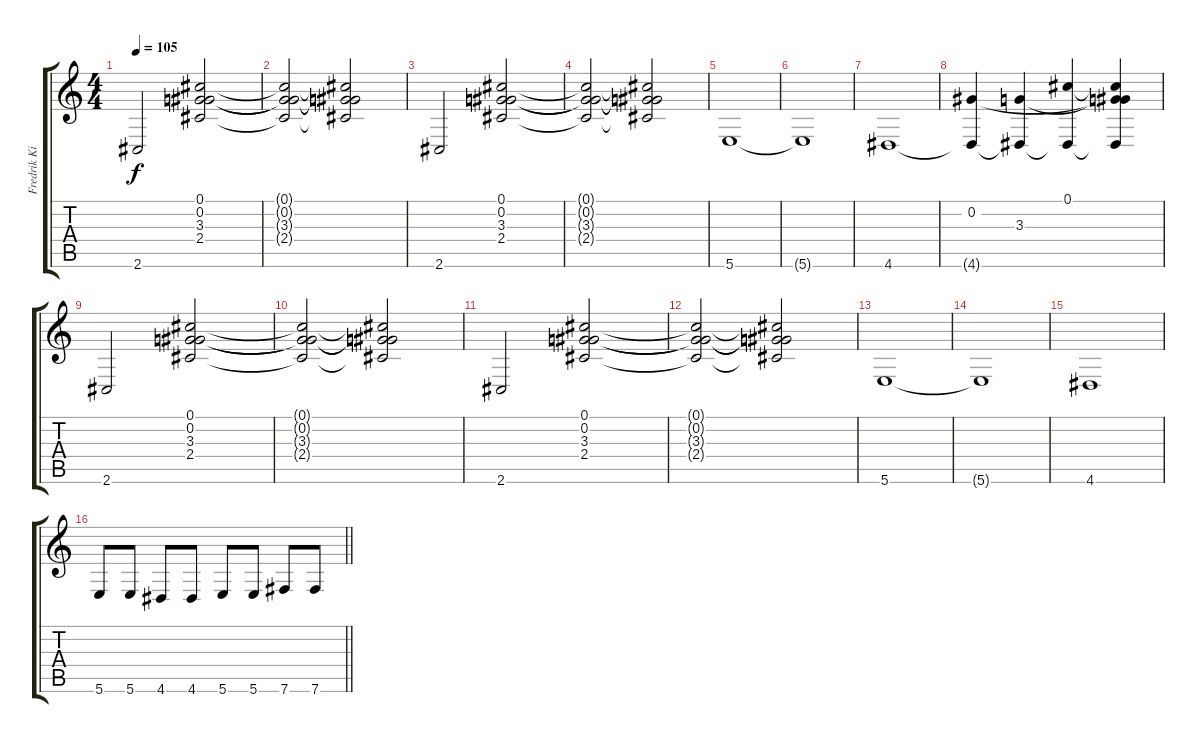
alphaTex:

\track ("Fredrik Kihlberg" "Fredrik Ki") {instrument distortionguitar}
\staff {score tabs}
\tuning (Db4 Ab3 E3 B2 Gb2 B1) {hide}
\ts (4 4)
\tempo 105
\clef g2
\ks c
2.6.2{dy f} (0.1 0.2 3.3 2.4).2 |
(0.1{t} 0.2{t} 3.3{t} 2.4{t}).2 (0.1{t} 0.2{t} 3.3{t} 2.4{t}).2 |
2.6.2 (0.1 0.2 3.3 2.4).2 |
(0.1{t} 0.2{t} 3.3{t} 2.4{t}).2 (0.1{t} 0.2{t} 3.3{t} 2.4{t}).2 |
5.6.1 |
5.6{t}.1 |
4.6.1 |
(0.2 4.6{t}).4 (3.3 4.6{t}).4 (0.1 4.6{t}).4 (0.1{t} 0.2{t} 3.3{t} 4.6{t}).4 |
2.6.2 (0.1 0.2 3.3 2.4).2 |
(0.1{t} 0.2{t} 3.3{t} 2.4{t}).2 (0.1{t} 0.2{t} 3.3{t} 2.4{t}).2 |
2.6.2 (0.1 0.2 3.3 2.4).2 |
(0.1{t} 0.2{t} 3.3{t} 2.4{t}).2 (0.1{t} 0.2{t} 3.3{t} 2.4{t}).2 |
5.6.1 |
5.6{t}.1 |
4.6.1 |
\barLineRight lightlight
5.6.8 5.6.8 4.6.8 4.6.8 5.6.8 5.6.8 7.6.8 7.6.8
